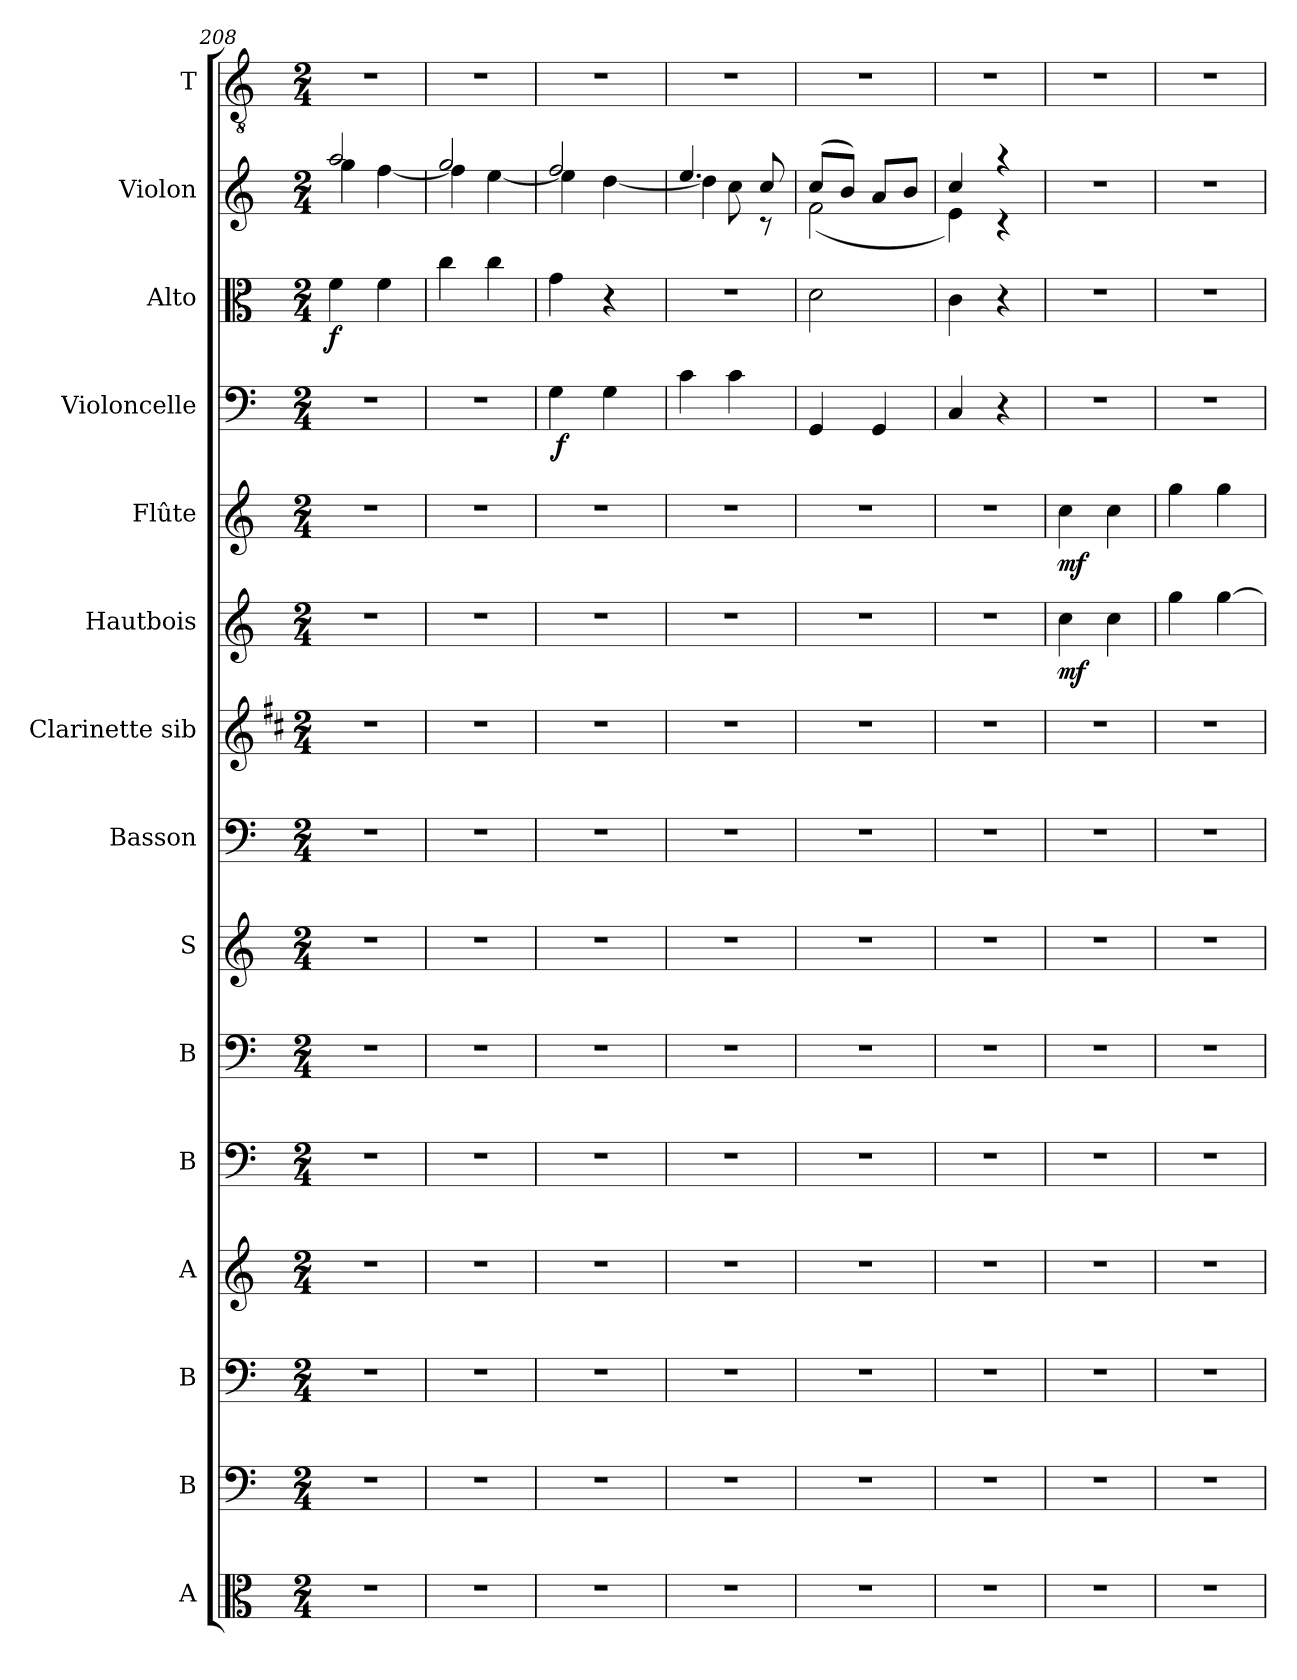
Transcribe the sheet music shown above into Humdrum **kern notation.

**kern	**kern	**kern	**kern	**kern	**kern	**kern	**kern	**kern	**kern	**dynam	**kern	**dynam	**kern	**dynam	**kern	**dynam	**kern	**kern
*part15	*part14	*part13	*part12	*part11	*part10	*part9	*part8	*part7	*part6	*part6	*part5	*part5	*part4	*part4	*part3	*part3	*part2	*part1
*staff15	*staff14	*staff13	*staff12	*staff11	*staff10	*staff9	*staff8	*staff7	*staff6	*staff6	*staff5	*staff5	*staff4	*staff4	*staff3	*staff3	*staff2	*staff1
*I"A	*I"B	*I"B	*I"A	*I"B	*I"B	*I"S	*I"Basson	*I"Clarinette sib	*I"Hautbois	*	*I"Flûte	*	*I"Violoncelle	*	*I"Alto	*	*I"Violon	*I"T
*I'A	*I'B	*I'B	*I'A	*I'B	*I'B	*I'S	*I'Bsn.	*I'Cl. Sib	*I'Hb.	*	*I'Fl.	*	*I'Vc.	*	*I'A	*	*I'Vln.	*I'T
*clefC3	*clefF4	*clefF4	*clefG2	*clefF4	*clefF4	*clefG2	*clefF4	*clefG2	*clefG2	*	*clefG2	*	*clefF4	*	*clefC3	*	*clefG2	*clefGv2
*	*	*	*	*	*	*	*	*ITrd1c2	*	*	*	*	*	*	*	*	*	*
*k[]	*k[]	*k[]	*k[]	*k[]	*k[]	*k[]	*k[]	*k[]	*k[]	*	*k[]	*	*k[]	*	*k[]	*	*k[]	*k[]
*C:	*C:	*C:	*C:	*C:	*C:	*C:	*C:	*C:	*C:	*	*C:	*	*C:	*	*C:	*	*C:	*C:
*M2/4	*M2/4	*M2/4	*M2/4	*M2/4	*M2/4	*M2/4	*M2/4	*M2/4	*M2/4	*	*M2/4	*	*M2/4	*	*M2/4	*	*M2/4	*M2/4
=208	=208	=208	=208	=208	=208	=208	=208	=208	=208	=208	=208	=208	=208	=208	=208	=208	=208	=208
*	*	*	*	*	*	*	*	*	*	*	*	*	*	*	*	*	*^	*
!	!	!	!	!	!	!	!	!	!	!	!	!	!	!	!	!LO:DY:b	!	!	!
2r	2r	2r	2r	2r	2r	2r	2r	2r	2r	.	2r	.	2r	.	4f\	f	2aa/	4gg\	2r
.	.	.	.	.	.	.	.	.	.	.	.	.	.	.	4f\	.	.	[<4ff\	.
=209	=209	=209	=209	=209	=209	=209	=209	=209	=209	=209	=209	=209	=209	=209	=209	=209	=209	=209	=209
2r	2r	2r	2r	2r	2r	2r	2r	2r	2r	.	2r	.	2r	.	4cc\	.	2gg/	4ff\]	2r
.	.	.	.	.	.	.	.	.	.	.	.	.	.	.	4cc\	.	.	[<4ee\	.
!!LO:LB:g=z
=210	=210	=210	=210	=210	=210	=210	=210	=210	=210	=210	=210	=210	=210	=210	=210	=210	=210	=210	=210
*	*	*	*	*	*	*	*	*	*	*	*	*	*^	*	*	*	*	*	*
2r	2r	2r	2r	2r	2r	2r	2r	2r	2r	.	2r	.	4G\	96ryy	.	4g\	.	2ff/	4ee\]	2r
!	!	!	!	!	!	!	!	!	!	!	!	!	!	!	!LO:DY:b	!	!	!	!	!
.	.	.	.	.	.	.	.	.	.	.	.	.	.	3ryy	f	.	.	.	.	.
.	.	.	.	.	.	.	.	.	.	.	.	.	4G\	.	.	4r	.	.	[<4dd\	.
.	.	.	.	.	.	.	.	.	.	.	.	.	.	12...ryy	.	.	.	.	.	.
*	*	*	*	*	*	*	*	*	*	*	*	*	*v	*v	*	*	*	*	*	*
=211	=211	=211	=211	=211	=211	=211	=211	=211	=211	=211	=211	=211	=211	=211	=211	=211	=211	=211	=211
2r	2r	2r	2r	2r	2r	2r	2r	2r	2r	.	2r	.	4c\	.	2r	.	4.ee/	4dd\]	2r
.	.	.	.	.	.	.	.	.	.	.	.	.	4c\	.	.	.	.	8cc\	.
.	.	.	.	.	.	.	.	.	.	.	.	.	.	.	.	.	8cc/	8rc	.
=212	=212	=212	=212	=212	=212	=212	=212	=212	=212	=212	=212	=212	=212	=212	=212	=212	=212	=212	=212
2r	2r	2r	2r	2r	2r	2r	2r	2r	2r	.	2r	.	4GG/	.	2d\	.	(>8cc/L	(<2f\	2r
.	.	.	.	.	.	.	.	.	.	.	.	.	.	.	.	.	8b/J)	.	.
.	.	.	.	.	.	.	.	.	.	.	.	.	4GG/	.	.	.	8a/L	.	.
.	.	.	.	.	.	.	.	.	.	.	.	.	.	.	.	.	8b/J	.	.
=213	=213	=213	=213	=213	=213	=213	=213	=213	=213	=213	=213	=213	=213	=213	=213	=213	=213	=213	=213
2r	2r	2r	2r	2r	2r	2r	2r	2r	2r	.	2r	.	4C/	.	4c\	.	4cc/	4e\)	2r
.	.	.	.	.	.	.	.	.	.	.	.	.	4r	.	4r	.	4raa	4rc	.
!!LO:LB:g=z
=214	=214	=214	=214	=214	=214	=214	=214	=214	=214	=214	=214	=214	=214	=214	=214	=214	=214	=214	=214
!	!	!	!	!	!	!	!	!	!	!LO:DY:b	!	!LO:DY:b	!	!	!	!	!	!	!
*	*	*	*	*	*	*	*	*	*	*	*	*	*	*	*	*	*v	*v	*
2r	2r	2r	2r	2r	2r	2r	2r	2r	4cc\	mf	4cc\	mf	2r	.	2r	.	2r	2r
.	.	.	.	.	.	.	.	.	4cc\	.	4cc\	.	.	.	.	.	.	.
=215	=215	=215	=215	=215	=215	=215	=215	=215	=215	=215	=215	=215	=215	=215	=215	=215	=215	=215
2r	2r	2r	2r	2r	2r	2r	2r	2r	4gg\	.	4gg\	.	2r	.	2r	.	2r	2r
.	.	.	.	.	.	.	.	.	[4gg\	.	4gg\	.	.	.	.	.	.	.
=	=	=	=	=	=	=	=	=	=	=	=	=	=	=	=	=	=	=
*-	*-	*-	*-	*-	*-	*-	*-	*-	*-	*-	*-	*-	*-	*-	*-	*-	*-	*-
